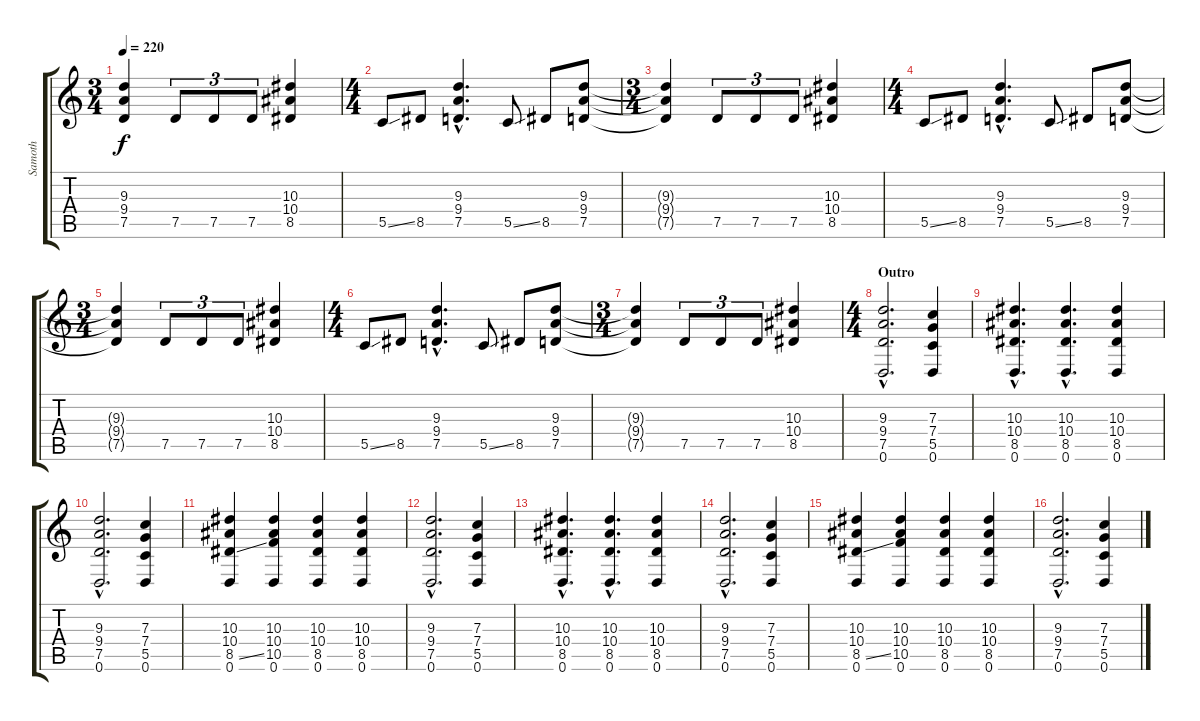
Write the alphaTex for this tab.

\track ("Samoth" "Samoth") {instrument distortionguitar}
\staff {score tabs}
\tuning (D4 A3 F3 C3 G2 D2) {hide}
\ts (3 4)
\tempo 220
\clef g2
\ks c
(9.3{t} 9.4{t} 7.5{t}).4{dy f} 7.5.8{tu (3 2)} 7.5.8{tu (3 2)} 7.5.8{tu (3 2)} (10.3 10.4 8.5).4 |
\ts (4 4)
5.5{ss}.8 8.5.8 (9.3{hac} 9.4{hac} 7.5{hac}).4{d} 5.5{ss}.8 8.5.8 (9.3 9.4 7.5).8 |
\ts (3 4)
(9.3{t} 9.4{t} 7.5{t}).4 7.5.8{tu (3 2)} 7.5.8{tu (3 2)} 7.5.8{tu (3 2)} (10.3 10.4 8.5).4 |
\ts (4 4)
5.5{ss}.8 8.5.8 (9.3{hac} 9.4{hac} 7.5{hac}).4{d} 5.5{ss}.8 8.5.8 (9.3 9.4 7.5).8 |
\ts (3 4)
(9.3{t} 9.4{t} 7.5{t}).4 7.5.8{tu (3 2)} 7.5.8{tu (3 2)} 7.5.8{tu (3 2)} (10.3 10.4 8.5).4 |
\ts (4 4)
5.5{ss}.8 8.5.8 (9.3{hac} 9.4{hac} 7.5{hac}).4{d} 5.5{ss}.8 8.5.8 (9.3 9.4 7.5).8 |
\ts (3 4)
(9.3{t} 9.4{t} 7.5{t}).4 7.5.8{tu (3 2)} 7.5.8{tu (3 2)} 7.5.8{tu (3 2)} (10.3 10.4 8.5).4 |
\ts (4 4)
\section ("" "Outro")
(9.3{hac} 9.4{hac} 7.5{hac} 0.6{hac}).2{d} (7.3 7.4 5.5 0.6).4 |
(10.3{hac} 10.4{hac} 8.5{hac} 0.6{hac}).4{d} (10.3{hac} 10.4{hac} 8.5{hac} 0.6{hac}).4{d} (10.3 10.4 8.5 0.6).4 |
(9.3{hac} 9.4{hac} 7.5{hac} 0.6{hac}).2{d} (7.3 7.4 5.5 0.6).4 |
(10.3 10.4 8.5{ss} 0.6).4 (10.3 10.4 10.5 0.6).4 (10.3 10.4 8.5 0.6).4 (10.3 10.4 8.5 0.6).4 |
(9.3{hac} 9.4{hac} 7.5{hac} 0.6{hac}).2{d} (7.3 7.4 5.5 0.6).4 |
(10.3{hac} 10.4{hac} 8.5{hac} 0.6{hac}).4{d} (10.3{hac} 10.4{hac} 8.5{hac} 0.6{hac}).4{d} (10.3 10.4 8.5 0.6).4 |
(9.3{hac} 9.4{hac} 7.5{hac} 0.6{hac}).2{d} (7.3 7.4 5.5 0.6).4 |
(10.3 10.4 8.5{ss} 0.6).4 (10.3 10.4 10.5 0.6).4 (10.3 10.4 8.5 0.6).4 (10.3 10.4 8.5 0.6).4 |
(9.3{hac} 9.4{hac} 7.5{hac} 0.6{hac}).2{d} (7.3 7.4 5.5 0.6).4
